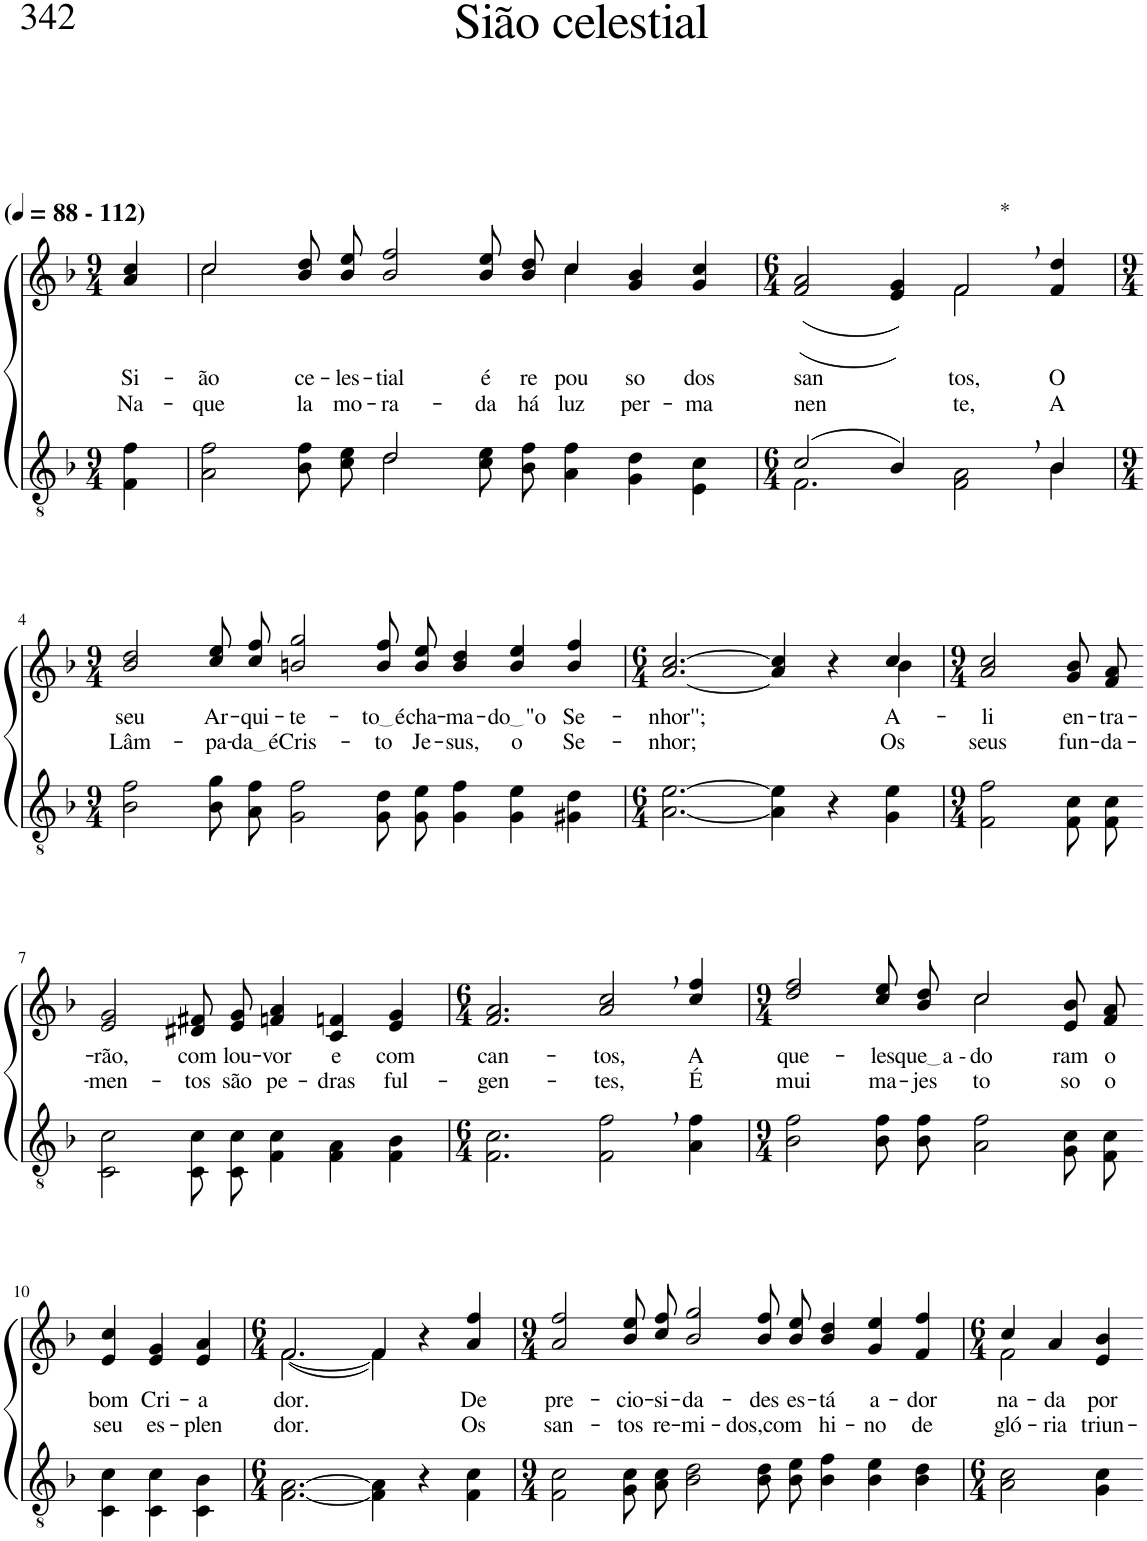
**kern	**kern	**text	**text
*part2	*part1	*part1	*part1
*staff2	*staff1	*staff1	*staff1
*I"Parte III e IV	*I"Parte I e II	*	*
*clefGv2	*clefG2	*	*
*Trd3c5	*Trd3c5	*	*
*k[b-]	*k[b-]	*	*
*M9/4	*M9/4	*	*
*MM88	*MM88	*	*
=1	=1	=1	=1
!	!LO:TX:a:B:t=(	!	!
!	!LO:TX:a:B:t=- 112)	!	!
!	!	!LO:LY:b	!LO:LY:b
4F\ 4f\	4a/ 4cc/	Si-	Na-
=2	=2	=2	=2
*^	*	*	*
!	!	!	!LO:LY:b	!LO:LY:b
*	*	*^	*	*
2.ryy	2A\ 2f\	2cc\	2cc/	-ão	-que-
!	!	!	!	!LO:LY:b	!LO:LY:b
.	8B-\ 8f\L	1ryy	8b-\ 8dd\L	ce-	-la
!	!	!	!	!LO:LY:b	!LO:LY:b
.	8c\ 8e\J	.	8b-\ 8ee\J	-les-	mo-
!	!	!	!	!LO:LY:b	!LO:LY:b
2d/	2d\	.	2b-/ 2ff/	-tial	-ra-
!	!	!	!	!LO:LY:b	!LO:LY:b
1ryy	8c\ 8e\L	.	8b-\ 8ee\L	é	-da
!	!	!	!	!LO:LY:b	!LO:LY:b
.	8B-\ 8f\J	.	8b-\ 8dd\J	re-	há
!	!	!	!	!LO:LY:b	!LO:LY:b
.	4A\ 4f\	4cc\	4cc/	-pou-	luz
!	!	!	!	!LO:LY:b	!LO:LY:b
.	4G\ 4d\	2ryy	4g/ 4b-/	so	per-
!	!	!	!	!LO:LY:b	!LO:LY:b
.	4E\ 4c\	.	4g/ 4cc/	dos	-ma-
=3	=3	=3	=3	=3	=3
*M6/4	*	*M6/4	*	*	*
!	!	!	!	!LO:LY:b	!LO:LY:b
(2c/	2.F\	((2f/ 2a/	2.ryy	-san-	-nen-
4B-/)	.	4e/ 4g/))	.	.	.
!	!	!LO:TX:a:t=*	!	!	!
!	!	!	!	!LO:LY:b	!LO:LY:b
2ryy	2F\ 2A\	2f,/	2f\	-tos,	-te,
!	!	!	!	!LO:LY:b	!LO:LY:b
4B-/	4B-\	4f/ 4dd/	4ryy	O	A
*v	*v	*	*	*	*
*	*v	*v	*	*
!!LO:LB:g=z
=4	=4	=4	=4
*M9/4	*M9/4	*	*
*^	*^	*	*
!	!	!	!	!LO:LY:b	!LO:LY:b
*v	*v	*	*	*	*
*	*v	*v	*	*
2B-\ 2f\	2b-/ 2dd/	seu	Lâm-
!	!	!LO:LY:b	!LO:LY:b
8B-\ 8g\L	8cc\ 8ee\L	Ar-	-pa-
!	!	!LO:LY:b	!LO:LY:b
8A\ 8f\J	8cc\ 8ff\J	-qui-	da é
!	!	!LO:LY:b	!LO:LY:b
2G\ 2f\	2bn/ 2gg/	-te-	Cris-
!	!	!LO:LY:b	!LO:LY:b
8G\ 8d\L	8b\ 8ff\L	to é	-to
!	!	!LO:LY:b	!LO:LY:b
8G\ 8e\J	8b\ 8ee\J	cha-	Je-
!	!	!LO:LY:b	!LO:LY:b
4G\ 4f\	4b/ 4dd/	-ma-	-sus,
!	!	!LO:LY:b	!LO:LY:b
4G\ 4e\	4b/ 4ee/	do "o	o
!	!	!LO:LY:b	!LO:LY:b
4G#X\ 4d\	4b/ 4ff/	Se-	Se-
=5	=5	=5	=5
*M6/4	*M6/4	*	*
!	!	!LO:LY:b	!LO:LY:b
*	*^	*	*
[2.A\ [2.e\	[2.a/ [2.cc/	4ryy	-nhor'';	-nhor;
*	*v	*v	*	*
4A\] 4e\]	4a/] 4cc/]	.	.
4r	4r	.	.
*	*^	*	*
!	!	!	!LO:LY:b	!LO:LY:b
4G\ 4e\	4cc/	4b-\	-A-	Os
*	*v	*v	*	*
=6	=6	=6	=6
*M9/4	*M9/4	*	*
*	*^	*	*
!	!	!	!LO:LY:b	!LO:LY:b
*	*v	*v	*	*
2F\ 2f\	2a/ 2cc/	-li	seus
!	!	!LO:LY:b	!LO:LY:b
8F/ 8c/L	8g/ 8b-/L	en-	fun-
!	!	!LO:LY:b	!LO:LY:b
8F/ 8c/J	8f/ 8a/J	-tra-	-da-
!!LO:LB:g=z
=7-	=7-	=7-	=7-
!	!	!LO:LY:b	!LO:LY:b
2C\ 2c\	2e/ 2g/	-rão,	-men-
!	!	!LO:LY:b	!LO:LY:b
8C/ 8c/L	8d#X/ 8f#X/L	com	-tos
!	!	!LO:LY:b	!LO:LY:b
8C/ 8c/J	8e/ 8g/J	lou-	são
!	!	!LO:LY:b	!LO:LY:b
4F\ 4c\	4fn/ 4a/	-vor	pe-
!	!	!LO:LY:b	!LO:LY:b
4F\ 4A\	4c/ 4fn/	e	-dras
!	!	!LO:LY:b	!LO:LY:b
4F\ 4B-\	4e/ 4g/	com	ful-
=8	=8	=8	=8
*M6/4	*M6/4	*	*
!	!	!LO:LY:b	!LO:LY:b
2.F\ 2.c\	2.f/ 2.a/	can-	-gen-
!	!	!LO:LY:b	!LO:LY:b
2F\, 2f\,	2a/, 2cc/,	-tos,	-tes,
!	!	!LO:LY:b	!LO:LY:b
4A\ 4f\	4cc/ 4ff/	A-	É
=9	=9	=9	=9
*M9/4	*M9/4	*	*
*	*^	*	*
!	!	!	!LO:LY:b	!LO:LY:b
2B-\ 2f\	2.ryy	2dd/ 2ff/	-que-	mui
!	!	!	!LO:LY:b	!LO:LY:b
8B-\ 8f\L	.	8cc\ 8ee\L	-les	ma-
!	!	!	!LO:LY:b	!LO:LY:b
8B-\ 8f\J	.	8b-\ 8dd\J	que a -	-jes-
!	!	!	!LO:LY:b	!LO:LY:b
2A\ 2f\	2cc\	2cc/	-do-	-to-
!	!	!	!LO:LY:b	!LO:LY:b
8G/ 8c/L	4ryy	8e/ 8b-/L	-ram	-so
!	!	!	!LO:LY:b	!LO:LY:b
8F/ 8c/J	.	8f/ 8a/J	o	o
!!LO:LB:g=z
=10-	=10-	=10-	=10-	=10-
!	!	!	!LO:LY:b	!LO:LY:b
*	*v	*v	*	*
4C\ 4c\	4e/ 4cc/	bom	seu
!	!	!LO:LY:b	!LO:LY:b
4C\ 4c\	4e/ 4g/	Cri-	es-
!	!	!LO:LY:b	!LO:LY:b
4C\ 4B-\	4e/ 4a/	-a-	-plen-
=11	=11	=11	=11
*M6/4	*M6/4	*	*
*	*^	*	*
!	!	!	!LO:LY:b	!LO:LY:b
[2.F\ [2.A\	(2.f/	[2.f\	dor.	-dor.
4F\] 4A\]	4f/	4f\])	.	.
4r	4r	2ryy	.	.
!	!	!	!LO:LY:b	!LO:LY:b
4F\ 4c\	4a/ 4ff/	.	De	Os
*	*v	*v	*	*
=12	=12	=12	=12
*M9/4	*M9/4	*	*
!	!	!LO:LY:b	!LO:LY:b
2F\ 2c\	2a/ 2ff/	pre-	san-
!	!	!LO:LY:b	!LO:LY:b
8G/ 8c/L	8b-\ 8ee\L	-cio-	-tos
!	!	!LO:LY:b	!LO:LY:b
8A/ 8c/J	8cc\ 8ff\J	-si-	re-
!	!	!LO:LY:b	!LO:LY:b
2B-\ 2d\	2b-/ 2gg/	-da-	-mi-
!	!	!LO:LY:b	!LO:LY:b
8B-\ 8d\L	8b-\ 8ff\L	-des	-dos,com
!	!	!LO:LY:b	!
8B-\ 8e\J	8b-\ 8ee\J	es-	.
!	!	!LO:LY:b	!LO:LY:b
4B-\ 4f\	4b-/ 4dd/	-tá	hi-
!	!	!LO:LY:b	!LO:LY:b
4B-\ 4e\	4g/ 4ee/	a-	-no
!	!	!LO:LY:b	!LO:LY:b
4B-\ 4d\	4f/ 4ff/	-dor-	de
=13	=13	=13	=13
*M6/4	*M6/4	*	*
*	*^	*	*
!	!	!	!LO:LY:b	!LO:LY:b
2A\ 2c\	4cc/	2f\	-na-	gló-
!	!	!	!LO:LY:b	!LO:LY:b
.	4a/	.	-da	-ria
!	!	!	!LO:LY:b	!LO:LY:b
4G\ 4c\	4e/ 4b-/	4ryy	por	triun-
*	*v	*v	*	*
=-	=-	=-	=-
*-	*-	*-	*-
